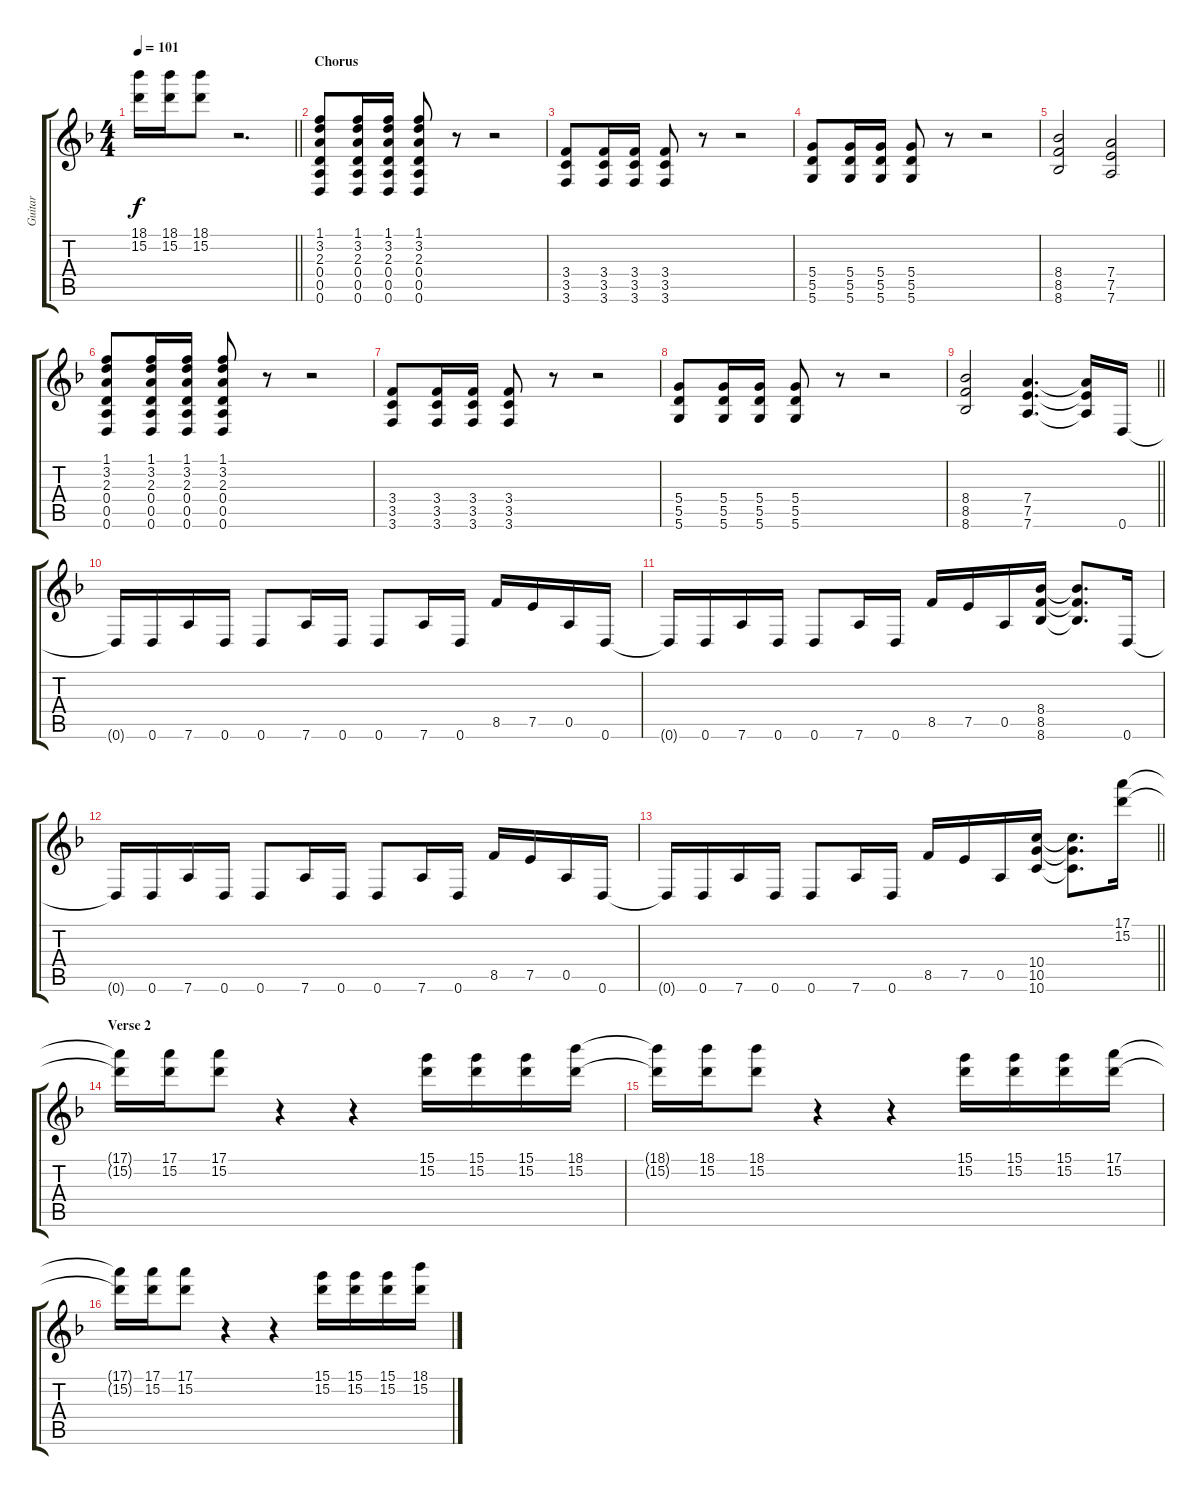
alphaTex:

\track ("Guitar" "Guitar") {instrument distortionguitar}
\staff {score tabs}
\tuning (E4 B3 G3 D3 A2 D2) {hide}
\ts (4 4)
\tempo 101
\clef g2
\barLineRight lightlight
\ks dminor
(18.1{t} 15.2{t}).16{dy f} (18.1 15.2).16 (18.1 15.2).8 r.2{d} |
\section ("" "Chorus")
(1.1 3.2 2.3 0.4 0.5 0.6).8 (1.1 3.2 2.3 0.4 0.5 0.6).16 (1.1 3.2 2.3 0.4 0.5 0.6).16 (1.1 3.2 2.3 0.4 0.5 0.6).8 r.8 r.2 |
(3.4 3.5 3.6).8 (3.4 3.5 3.6).16 (3.4 3.5 3.6).16 (3.4 3.5 3.6).8 r.8 r.2 |
(5.4 5.5 5.6).8 (5.4 5.5 5.6).16 (5.4 5.5 5.6).16 (5.4 5.5 5.6).8 r.8 r.2 |
(8.4 8.5 8.6).2 (7.4 7.5 7.6).2 |
(1.1 3.2 2.3 0.4 0.5 0.6).8 (1.1 3.2 2.3 0.4 0.5 0.6).16 (1.1 3.2 2.3 0.4 0.5 0.6).16 (1.1 3.2 2.3 0.4 0.5 0.6).8 r.8 r.2 |
(3.4 3.5 3.6).8 (3.4 3.5 3.6).16 (3.4 3.5 3.6).16 (3.4 3.5 3.6).8 r.8 r.2 |
(5.4 5.5 5.6).8 (5.4 5.5 5.6).16 (5.4 5.5 5.6).16 (5.4 5.5 5.6).8 r.8 r.2 |
\barLineRight lightlight
(8.4 8.5 8.6).2 (7.4 7.5 7.6).4{d} (7.4{t} 7.5{t} 7.6{t}).16 0.6.16 |
0.6{t}.16 0.6.16 7.6.16 0.6.16 0.6.8 7.6.16 0.6.16 0.6.8 7.6.16 0.6.16 8.5.16 7.5.16 0.5.16 0.6.16 |
0.6{t}.16 0.6.16 7.6.16 0.6.16 0.6.8 7.6.16 0.6.16 8.5.16 7.5.16 0.5.16 (8.4 8.5 8.6).16 (8.4{t} 8.5{t} 8.6{t}).8{d} 0.6.16 |
0.6{t}.16 0.6.16 7.6.16 0.6.16 0.6.8 7.6.16 0.6.16 0.6.8 7.6.16 0.6.16 8.5.16 7.5.16 0.5.16 0.6.16 |
\barLineRight lightlight
0.6{t}.16 0.6.16 7.6.16 0.6.16 0.6.8 7.6.16 0.6.16 8.5.16 7.5.16 0.5.16 (10.4 10.5 10.6).16 (10.4{t} 10.5{t} 10.6{t}).8{d} (17.1 15.2).16 |
\section ("" "Verse 2")
(17.1{t} 15.2{t}).16 (17.1 15.2).16 (17.1 15.2).8 r.4 r.4 (15.1 15.2).16 (15.1 15.2).16 (15.1 15.2).16 (18.1 15.2).16 |
(18.1{t} 15.2{t}).16 (18.1 15.2).16 (18.1 15.2).8 r.4 r.4 (15.1 15.2).16 (15.1 15.2).16 (15.1 15.2).16 (17.1 15.2).16 |
(17.1{t} 15.2{t}).16 (17.1 15.2).16 (17.1 15.2).8 r.4 r.4 (15.1 15.2).16 (15.1 15.2).16 (15.1 15.2).16 (18.1 15.2).16
